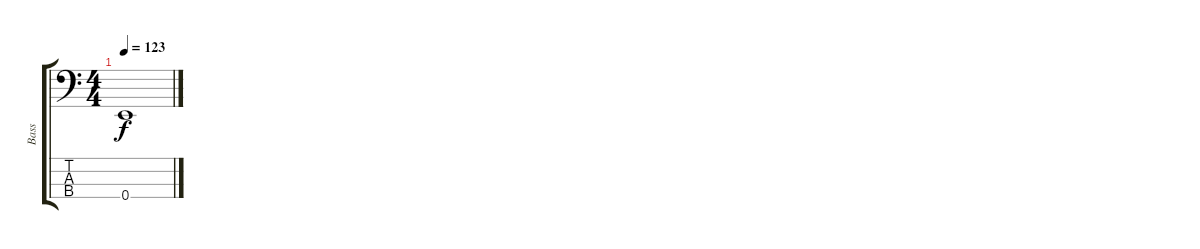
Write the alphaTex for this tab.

\track ("Bass" "Bass") {instrument electricbassfinger}
\staff {score tabs}
\tuning (G2 D2 A1 E1) {hide}
\ts (4 4)
\tempo 123
\clef f4
\ks c
0.4.1{dy f}
